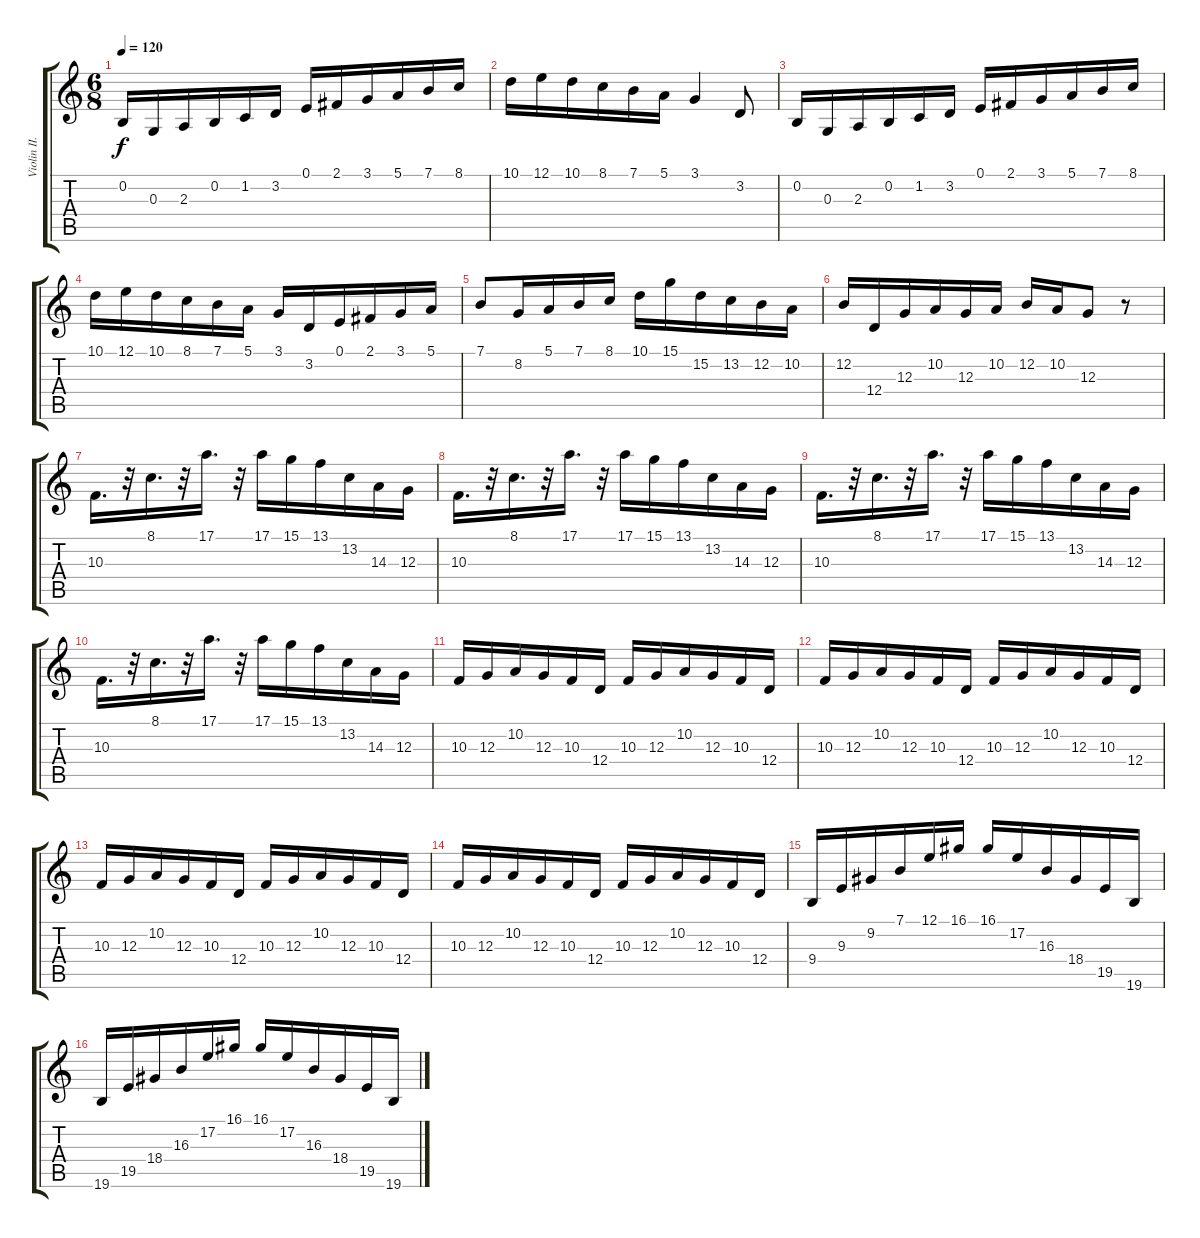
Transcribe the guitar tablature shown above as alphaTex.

\track ("Violin II." "Violin II.") {instrument pizzicatostrings}
\staff {score tabs}
\tuning (E4 B3 G3 D3 A2 E2) {hide}
\ts (6 8)
\tempo 120
\clef g2
\ks c
0.2.16{dy f} 0.3.16 2.3.16 0.2.16 1.2.16 3.2.16 0.1.16 2.1.16 3.1.16 5.1.16 7.1.16 8.1.16 |
10.1.16 12.1.16 10.1.16 8.1.16 7.1.16 5.1.16 3.1.4 3.2.8 |
0.2.16 0.3.16 2.3.16 0.2.16 1.2.16 3.2.16 0.1.16 2.1.16 3.1.16 5.1.16 7.1.16 8.1.16 |
10.1.16 12.1.16 10.1.16 8.1.16 7.1.16 5.1.16 3.1.16 3.2.16 0.1.16 2.1.16 3.1.16 5.1.16 |
7.1.8 8.2.16 5.1.16 7.1.16 8.1.16 10.1.16 15.1.16 15.2.16 13.2.16 12.2.16 10.2.16 |
12.2.16 12.4.16 12.3.16 10.2.16 12.3.16 10.2.16 12.2.16 10.2.16 12.3.8 r.8 |
10.3.16{d} r.32 8.1.16{d} r.32 17.1.16{d} r.32 17.1.16 15.1.16 13.1.16 13.2.16 14.3.16 12.3.16 |
10.3.16{d} r.32 8.1.16{d} r.32 17.1.16{d} r.32 17.1.16 15.1.16 13.1.16 13.2.16 14.3.16 12.3.16 |
10.3.16{d} r.32 8.1.16{d} r.32 17.1.16{d} r.32 17.1.16 15.1.16 13.1.16 13.2.16 14.3.16 12.3.16 |
10.3.16{d} r.32 8.1.16{d} r.32 17.1.16{d} r.32 17.1.16 15.1.16 13.1.16 13.2.16 14.3.16 12.3.16 |
10.3.16 12.3.16 10.2.16 12.3.16 10.3.16 12.4.16 10.3.16 12.3.16 10.2.16 12.3.16 10.3.16 12.4.16 |
10.3.16 12.3.16 10.2.16 12.3.16 10.3.16 12.4.16 10.3.16 12.3.16 10.2.16 12.3.16 10.3.16 12.4.16 |
10.3.16 12.3.16 10.2.16 12.3.16 10.3.16 12.4.16 10.3.16 12.3.16 10.2.16 12.3.16 10.3.16 12.4.16 |
10.3.16 12.3.16 10.2.16 12.3.16 10.3.16 12.4.16 10.3.16 12.3.16 10.2.16 12.3.16 10.3.16 12.4.16 |
9.4.16 9.3.16 9.2.16 7.1.16 12.1.16 16.1.16 16.1.16 17.2.16 16.3.16 18.4.16 19.5.16 19.6.16 |
19.6.16 19.5.16 18.4.16 16.3.16 17.2.16 16.1.16 16.1.16 17.2.16 16.3.16 18.4.16 19.5.16 19.6.16
